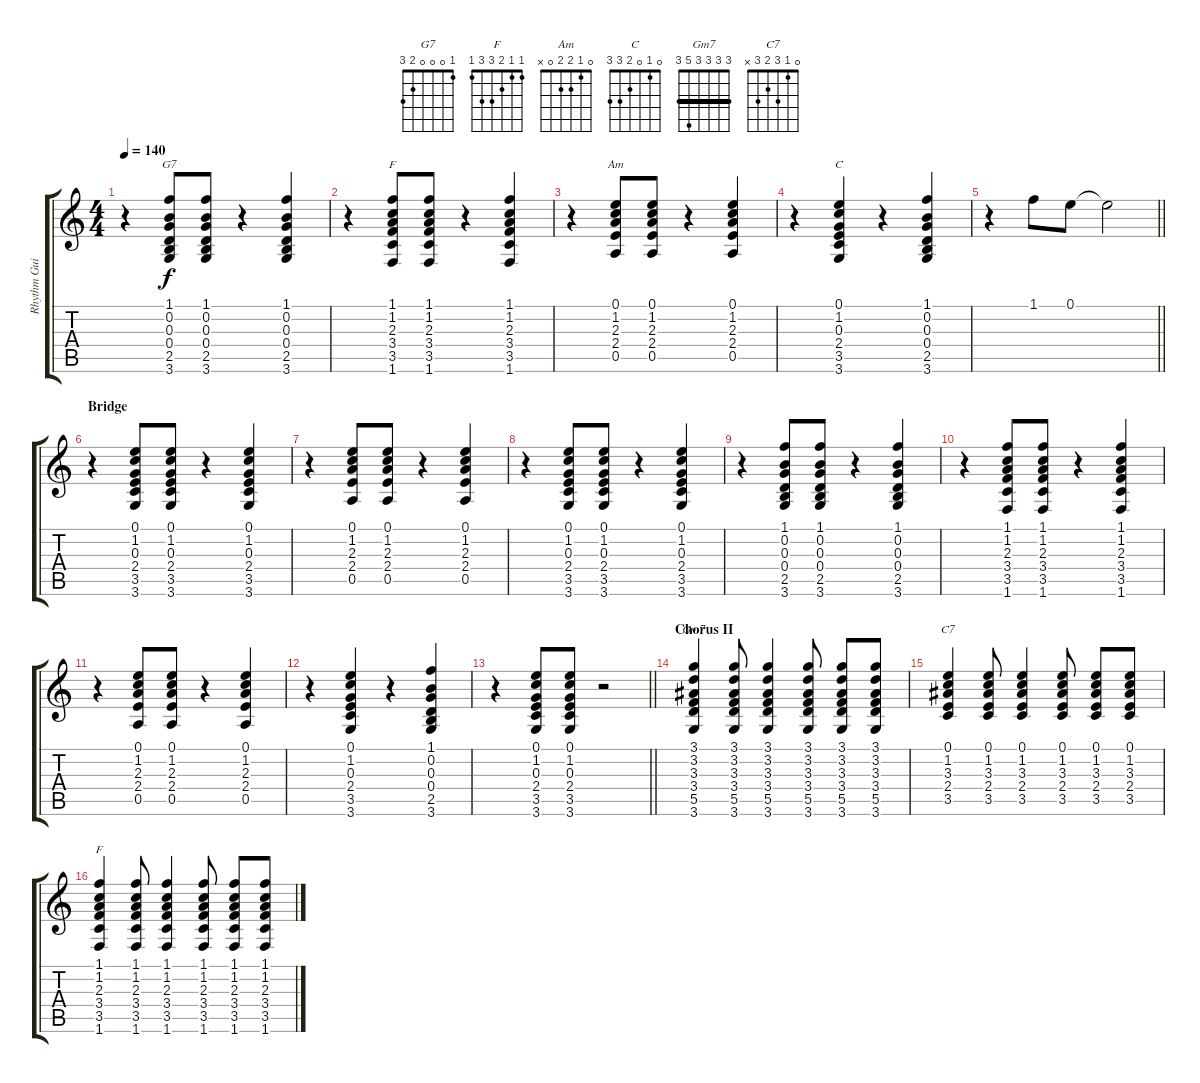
\track ("Rhythm Guitar" "Rhythm Gui") {instrument electricguitarclean}
\staff {score tabs}
\tuning (E4 B3 G3 D3 A2 E2) {hide}
\chord ("G7" 1 0 0 0 2 3)
\chord ("F" 1 1 2 3 3 1) {barre 1}
\chord ("Am" 0 1 2 2 0 x)
\chord ("C" 0 1 0 2 3 3)
\chord ("Gm7" 3 3 3 3 5 3) {barre 3}
\chord ("C7" 0 1 3 2 3 x)
\chord ("F" 1 1 2 3 3 1) {barre 0}
\ts (4 4)
\tempo 140
\clef g2
\ks c
r.4{dy f} (1.1 0.2 0.3 0.4 2.5 3.6).8{ch "G7"} (1.1 0.2 0.3 0.4 2.5 3.6).8 r.4 (1.1 0.2 0.3 0.4 2.5 3.6).4 |
r.4 (1.1 1.2 2.3 3.4 3.5 1.6).8{ch "F"} (1.1 1.2 2.3 3.4 3.5 1.6).8 r.4 (1.1 1.2 2.3 3.4 3.5 1.6).4 |
r.4 (0.1 1.2 2.3 2.4 0.5).8{ch "Am"} (0.1 1.2 2.3 2.4 0.5).8 r.4 (0.1 1.2 2.3 2.4 0.5).4 |
r.4 (0.1 1.2 0.3 2.4 3.5 3.6).4{ch "C"} r.4 (1.1 0.2 0.3 0.4 2.5 3.6).4 |
\barLineRight lightlight
r.4 1.1.8 0.1.8 0.1{t}.2 |
\section ("" "Bridge")
r.4 (0.1 1.2 0.3 2.4 3.5 3.6).8 (0.1 1.2 0.3 2.4 3.5 3.6).8 r.4 (0.1 1.2 0.3 2.4 3.5 3.6).4 |
r.4 (0.1 1.2 2.3 2.4 0.5).8 (0.1 1.2 2.3 2.4 0.5).8 r.4 (0.1 1.2 2.3 2.4 0.5).4 |
r.4 (0.1 1.2 0.3 2.4 3.5 3.6).8 (0.1 1.2 0.3 2.4 3.5 3.6).8 r.4 (0.1 1.2 0.3 2.4 3.5 3.6).4 |
r.4 (1.1 0.2 0.3 0.4 2.5 3.6).8 (1.1 0.2 0.3 0.4 2.5 3.6).8 r.4 (1.1 0.2 0.3 0.4 2.5 3.6).4 |
r.4 (1.1 1.2 2.3 3.4 3.5 1.6).8 (1.1 1.2 2.3 3.4 3.5 1.6).8 r.4 (1.1 1.2 2.3 3.4 3.5 1.6).4 |
r.4 (0.1 1.2 2.3 2.4 0.5).8 (0.1 1.2 2.3 2.4 0.5).8 r.4 (0.1 1.2 2.3 2.4 0.5).4 |
r.4 (0.1 1.2 0.3 2.4 3.5 3.6).4 r.4 (1.1 0.2 0.3 0.4 2.5 3.6).4 |
\barLineRight lightlight
r.4 (0.1 1.2 0.3 2.4 3.5 3.6).8 (0.1 1.2 0.3 2.4 3.5 3.6).8 r.2 |
\section ("" "Chorus II")
(3.1 3.2 3.3 3.4 5.5 3.6).4{ch "Gm7"} (3.1 3.2 3.3 3.4 5.5 3.6).8 (3.1 3.2 3.3 3.4 5.5 3.6).4 (3.1 3.2 3.3 3.4 5.5 3.6).8 (3.1 3.2 3.3 3.4 5.5 3.6).8 (3.1 3.2 3.3 3.4 5.5 3.6).8 |
(0.1 1.2 3.3 2.4 3.5).4{ch "C7"} (0.1 1.2 3.3 2.4 3.5).8 (0.1 1.2 3.3 2.4 3.5).4 (0.1 1.2 3.3 2.4 3.5).8 (0.1 1.2 3.3 2.4 3.5).8 (0.1 1.2 3.3 2.4 3.5).8 |
(1.1 1.2 2.3 3.4 3.5 1.6).4{ch "F"} (1.1 1.2 2.3 3.4 3.5 1.6).8 (1.1 1.2 2.3 3.4 3.5 1.6).4 (1.1 1.2 2.3 3.4 3.5 1.6).8 (1.1 1.2 2.3 3.4 3.5 1.6).8 (1.1 1.2 2.3 3.4 3.5 1.6).8
